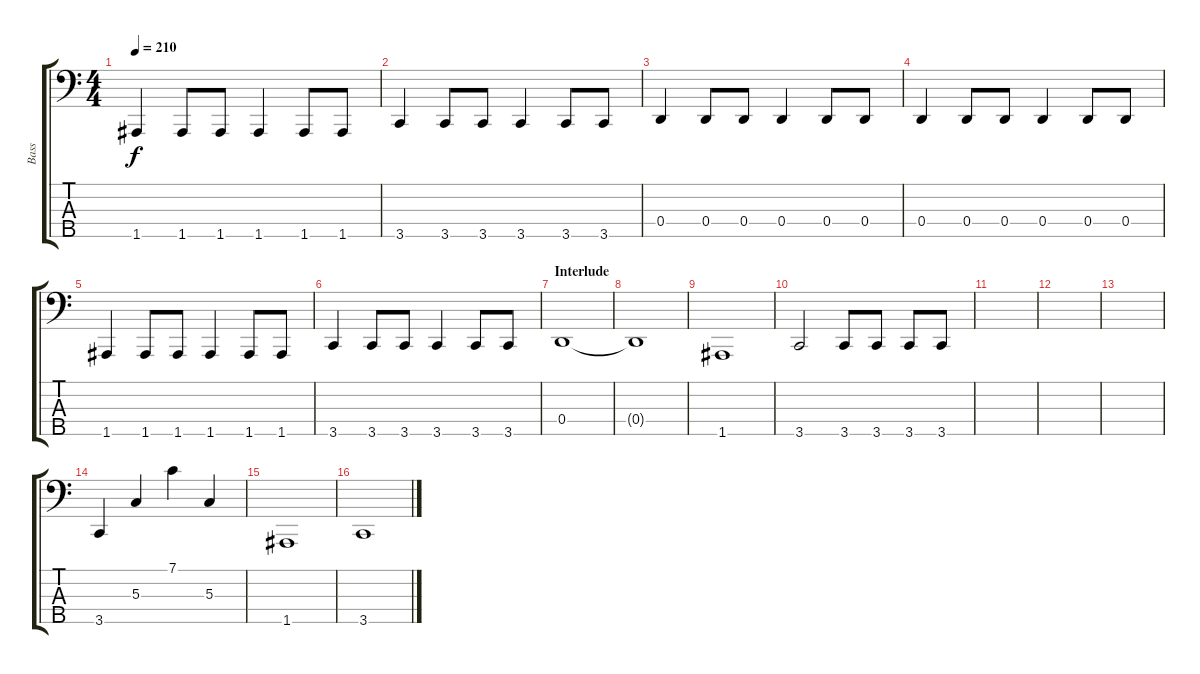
\track ("Bass" "Bass") {instrument electricbassfinger}
\staff {score tabs}
\tuning (F2 C2 G1 D1 A0) {hide}
\ts (4 4)
\tempo 210
\clef f4
\ks c
1.5.4{dy f} 1.5.8 1.5.8 1.5.4 1.5.8 1.5.8 |
3.5.4 3.5.8 3.5.8 3.5.4 3.5.8 3.5.8 |
0.4.4 0.4.8 0.4.8 0.4.4 0.4.8 0.4.8 |
0.4.4 0.4.8 0.4.8 0.4.4 0.4.8 0.4.8 |
1.5.4 1.5.8 1.5.8 1.5.4 1.5.8 1.5.8 |
3.5.4 3.5.8 3.5.8 3.5.4 3.5.8 3.5.8 |
\section ("" "Interlude")
0.4.1 |
0.4{t}.1 |
1.5.1 |
3.5.2 3.5.8 3.5.8 3.5.8 3.5.8 |
|
|
|
3.5.4 5.3.4 7.1.4 5.3.4 |
1.5.1 |
3.5.1
